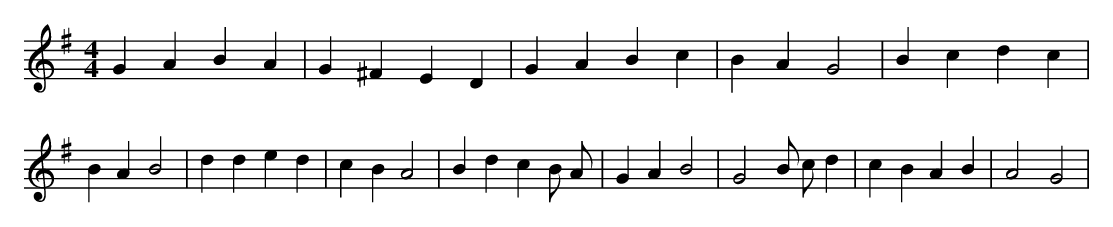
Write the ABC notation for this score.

X:1
M:4/4
L:1/8
K:G
G2 A2 B2 A2 | G2 ^F2 E2 D2 | G2 A2 B2 c2 | B2 A2 G4 | B2 c2 d2 c2 | B2 A2 B4 | d2 d2 e2 d2 | c2 B2 A4 | B2 d2 c2 B A | G2 A2 B4 | G4 B c d2 | c2 B2 A2 B2 | A4 G4 |
